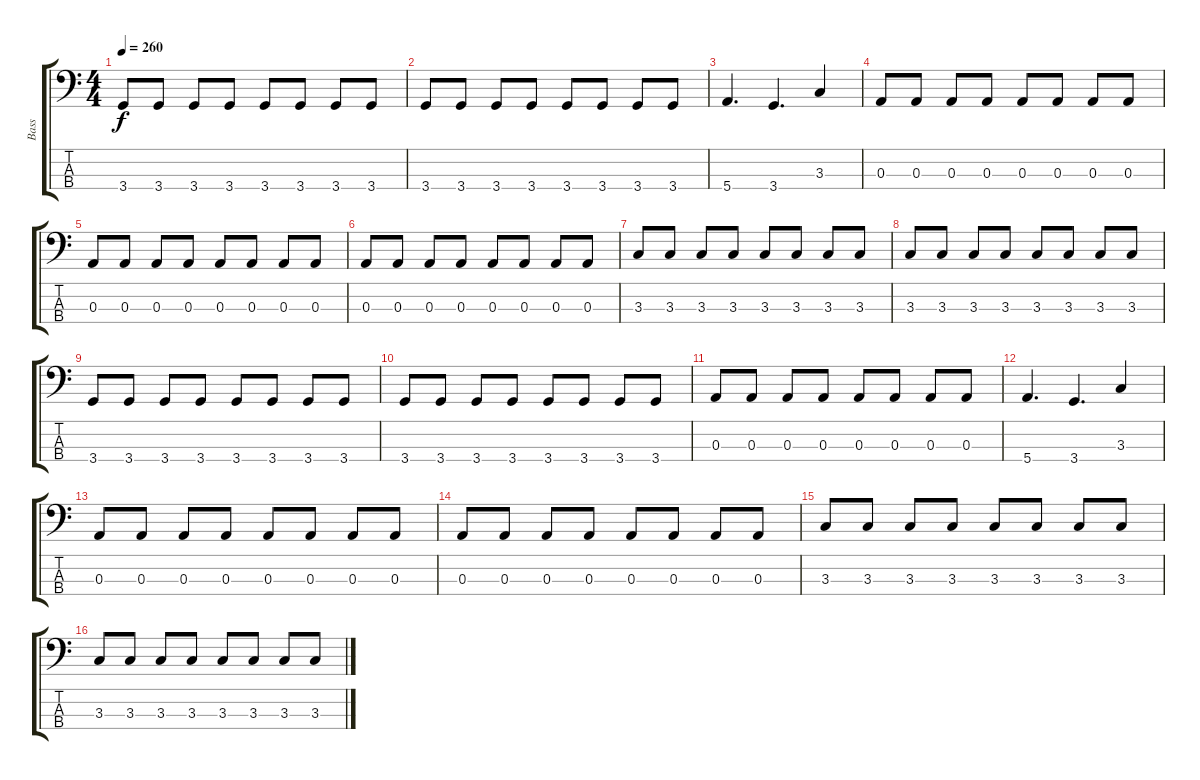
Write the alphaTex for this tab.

\track ("Bass" "Bass") {instrument electricbasspick}
\staff {score tabs}
\tuning (G2 D2 A1 E1) {hide}
\ts (4 4)
\tempo 260
\clef f4
\ks c
3.4.8{dy f} 3.4.8 3.4.8 3.4.8 3.4.8 3.4.8 3.4.8 3.4.8 |
3.4.8 3.4.8 3.4.8 3.4.8 3.4.8 3.4.8 3.4.8 3.4.8 |
5.4.4{d} 3.4.4{d} 3.3.4 |
0.3.8 0.3.8 0.3.8 0.3.8 0.3.8 0.3.8 0.3.8 0.3.8 |
0.3.8 0.3.8 0.3.8 0.3.8 0.3.8 0.3.8 0.3.8 0.3.8 |
0.3.8 0.3.8 0.3.8 0.3.8 0.3.8 0.3.8 0.3.8 0.3.8 |
3.3.8 3.3.8 3.3.8 3.3.8 3.3.8 3.3.8 3.3.8 3.3.8 |
3.3.8 3.3.8 3.3.8 3.3.8 3.3.8 3.3.8 3.3.8 3.3.8 |
3.4.8 3.4.8 3.4.8 3.4.8 3.4.8 3.4.8 3.4.8 3.4.8 |
3.4.8 3.4.8 3.4.8 3.4.8 3.4.8 3.4.8 3.4.8 3.4.8 |
0.3.8 0.3.8 0.3.8 0.3.8 0.3.8 0.3.8 0.3.8 0.3.8 |
5.4.4{d} 3.4.4{d} 3.3.4 |
0.3.8 0.3.8 0.3.8 0.3.8 0.3.8 0.3.8 0.3.8 0.3.8 |
0.3.8 0.3.8 0.3.8 0.3.8 0.3.8 0.3.8 0.3.8 0.3.8 |
3.3.8 3.3.8 3.3.8 3.3.8 3.3.8 3.3.8 3.3.8 3.3.8 |
3.3.8 3.3.8 3.3.8 3.3.8 3.3.8 3.3.8 3.3.8 3.3.8
